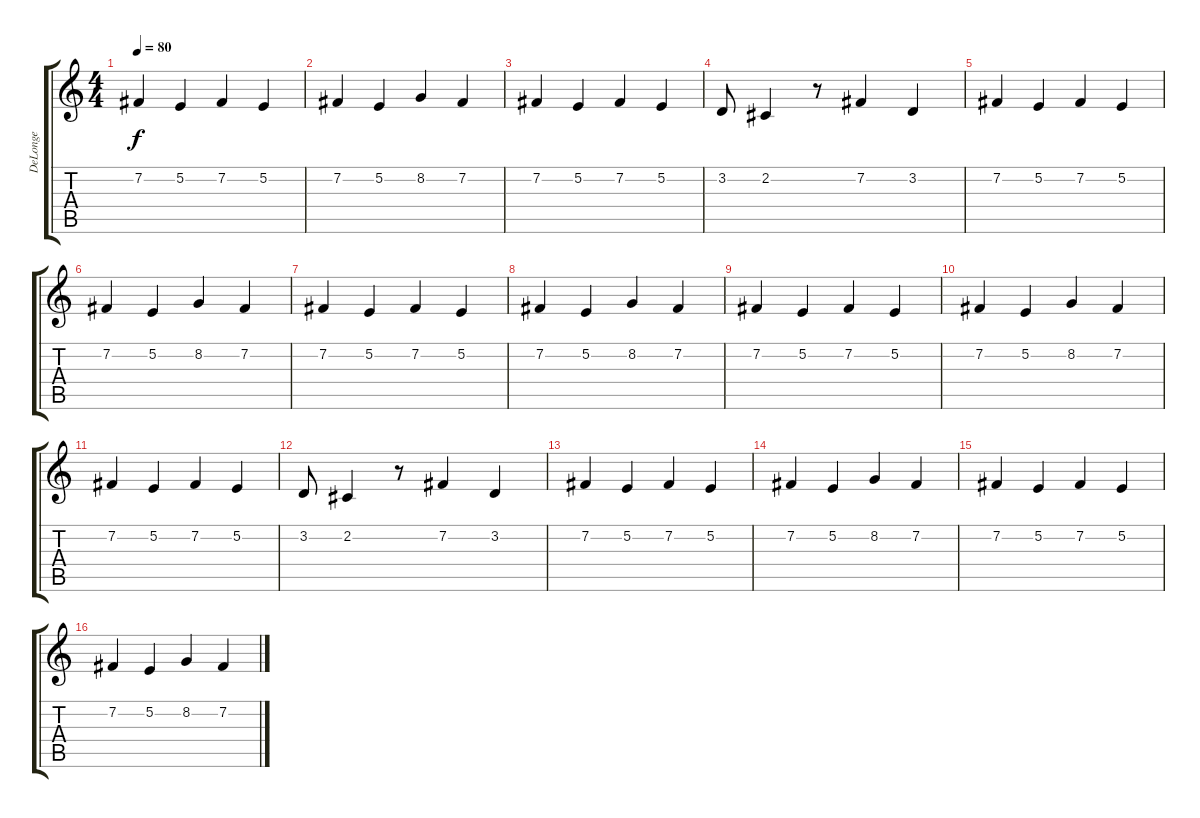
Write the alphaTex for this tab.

\track ("DeLonge" "DeLonge") {instrument electricgrandpiano}
\staff {score tabs}
\tuning (E4 B3 G3 D3 A2 E2) {hide}
\ts (4 4)
\tempo 80
\clef g2
\ks c
7.2.4{dy f} 5.2.4 7.2.4 5.2.4 |
7.2.4 5.2.4 8.2.4 7.2.4 |
7.2.4 5.2.4 7.2.4 5.2.4 |
3.2.8 2.2.4 r.8 7.2.4 3.2.4 |
7.2.4 5.2.4 7.2.4 5.2.4 |
7.2.4 5.2.4 8.2.4 7.2.4 |
7.2.4 5.2.4 7.2.4 5.2.4 |
7.2.4 5.2.4 8.2.4 7.2.4 |
7.2.4 5.2.4 7.2.4 5.2.4 |
7.2.4 5.2.4 8.2.4 7.2.4 |
7.2.4 5.2.4 7.2.4 5.2.4 |
3.2.8 2.2.4 r.8 7.2.4 3.2.4 |
7.2.4 5.2.4 7.2.4 5.2.4 |
7.2.4 5.2.4 8.2.4 7.2.4 |
7.2.4 5.2.4 7.2.4 5.2.4 |
7.2.4 5.2.4 8.2.4 7.2.4
